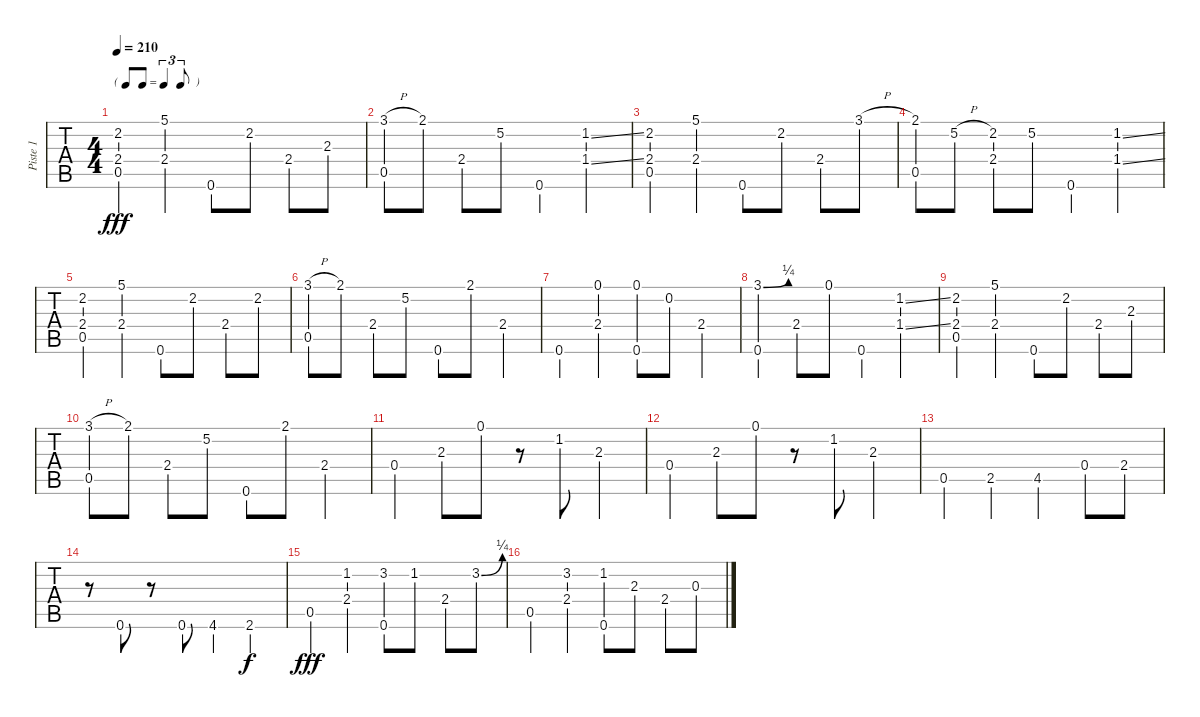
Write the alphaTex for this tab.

\track ("Piste 1" "Piste 1") {instrument acousticguitarnylon}
\staff {tabs}
\tuning (E4 B3 G3 D3 A2 E2) {hide}
\ts (4 4)
\tf triplet8th
\tempo 210
\clef g2
\ks c
(2.2 2.4 0.5).4{dy fff} (5.1 2.4).4 0.6.8 2.2.8 2.4.8 2.3.8 |
(3.1{h} 0.5).8 2.1.8 2.4.8 5.2.8 0.6.4 (1.2{ss} 1.4{ss}).4 |
(2.2 2.4 0.5).4 (5.1 2.4).4 0.6.8 2.2.8 2.4.8 3.1{h}.8 |
(2.1 0.5).8 5.2{h}.8 (2.2 2.4).8 5.2.8 0.6.4 (1.2{ss} 1.4{ss}).4 |
(2.2 2.4 0.5).4 (5.1 2.4).4 0.6.8 2.2.8 2.4.8 2.2.8 |
(3.1{h} 0.5).8 2.1.8 2.4.8 5.2.8 0.6.8 2.1.8 2.4.4 |
0.6.4 (0.1 2.4).4 (0.1 0.6).8 0.2.8 2.4.4 |
(3.1{be (bend 1 0 60 1)} 0.6).4 2.4.8 0.1.8 0.6.4 (1.2{ss} 1.4{ss}).4 |
(2.2 2.4 0.5).4 (5.1 2.4).4 0.6.8 2.2.8 2.4.8 2.3.8 |
(3.1{h} 0.5).8 2.1.8 2.4.8 5.2.8 0.6.8 2.1.8 2.4.4 |
0.4.4 2.3.8 0.1.8 r.8 1.2.8 2.3.4 |
0.4.4 2.3.8 0.1.8 r.8 1.2.8 2.3.4 |
0.5.4 2.5.4 4.5.4 0.4.8 2.4.8 |
r.8 0.6.8 r.8 0.6.8 4.6.4 2.6.4{dy f} |
0.5.4{dy fff} (1.2 2.4).4 (3.2 0.6).8 1.2.8 2.4.8 3.2{be (bend 1 0 60 1)}.8 |
0.5.4 (3.2 2.4).4 (1.2 0.6).8 2.3.8 2.4.8 0.3{h}.8
